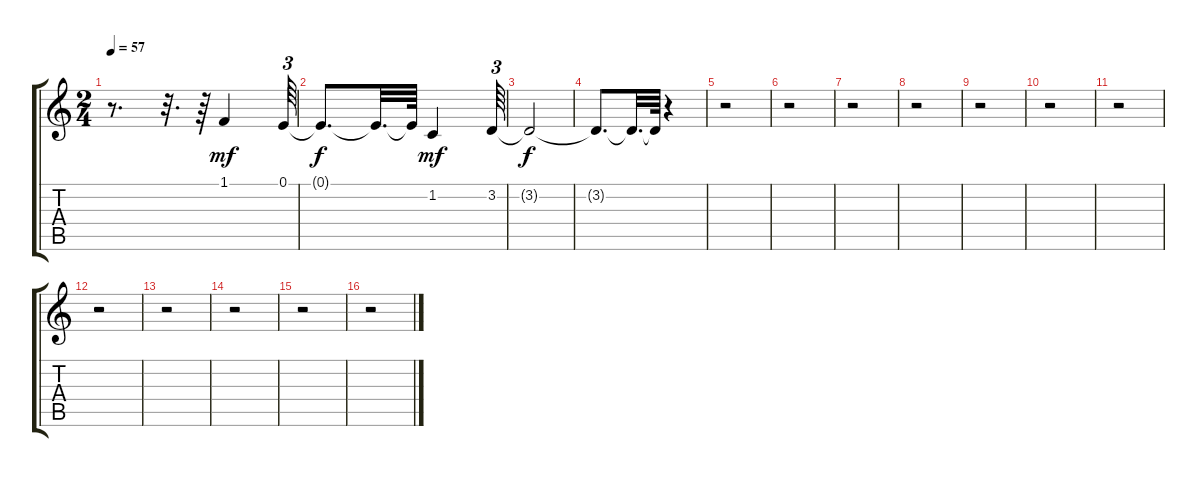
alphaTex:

\track "" {instrument frenchhorn}
\staff {score tabs}
\tuning (E4 B3 G3 D3 A2 E2) {hide}
\ts (2 4)
\tempo 57
\clef g2
\ks c
r.8{d dy f} r.32{d} r.64 1.1.4{dy mf} 0.1.64{tu (3 2)} |
0.1{t}.8{d dy f} 0.1{t}.32{d} 0.1{t}.64 1.2.4{dy mf} 3.2.64{tu (3 2)} |
3.2{t}.2{dy f} |
3.2{t}.8{d} 3.2{t}.32{d} 3.2{t}.64 r.4 |
r.2 |
r.2 |
r.2 |
r.2 |
r.2 |
r.2 |
r.2 |
r.2 |
r.2 |
r.2 |
r.2 |
r.2
